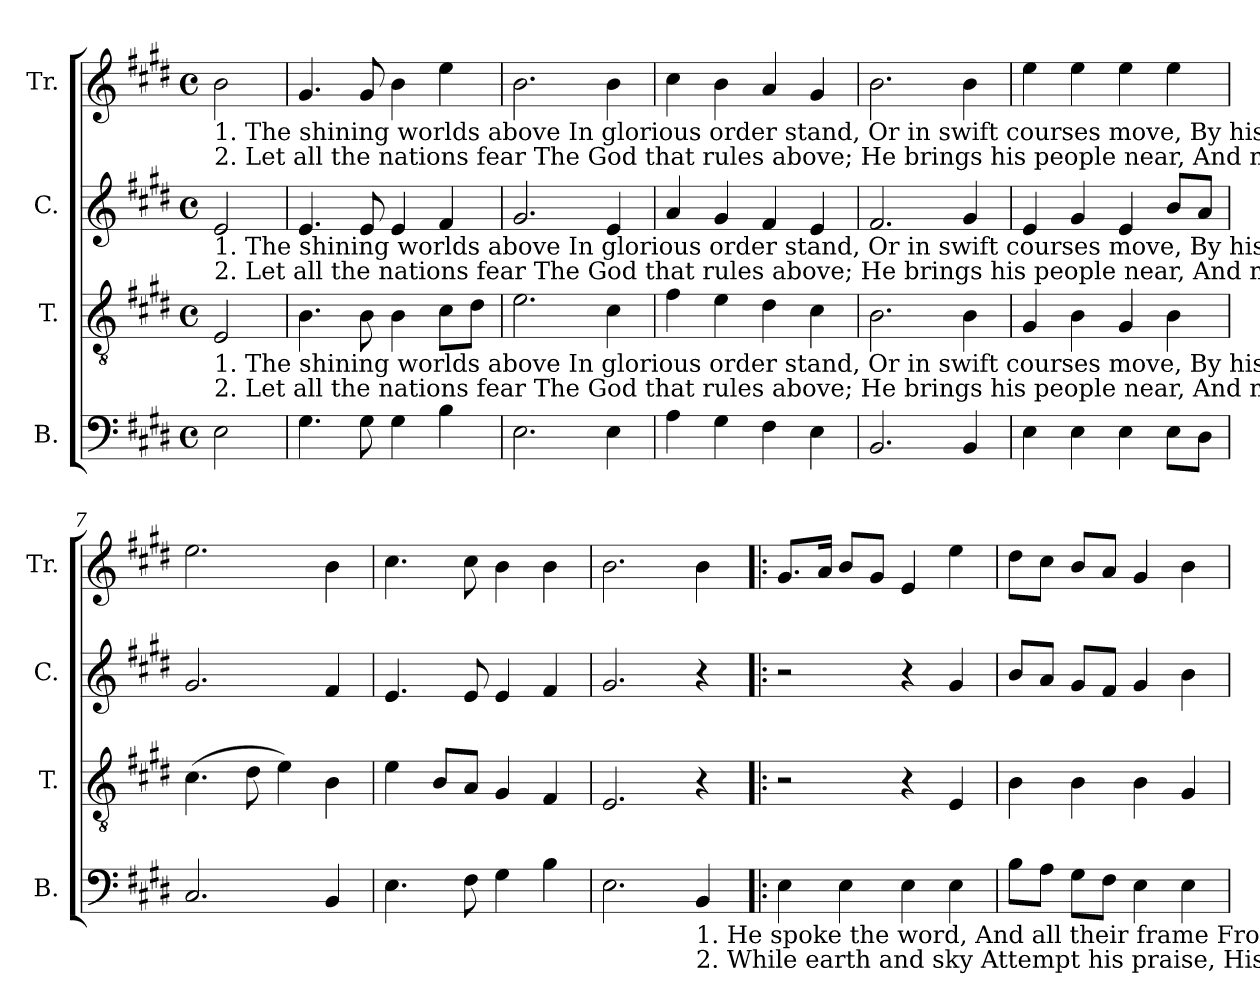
**kern	**kern	**kern	**kern
*part4	*part3	*part2	*part1
*staff4	*staff3	*staff2	*staff1
*I"B.	*I"T.	*I"C.	*I"Tr.
*I'B.	*I'T.	*I'C.	*I'Tr.
*clefF4	*clefGv2	*clefG2	*clefG2
*k[f#c#g#d#]	*k[f#c#g#d#]	*k[f#c#g#d#]	*k[f#c#g#d#]
*M4/4	*M4/4	*M4/4	*M4/4
*met(c)	*met(c)	*met(c)	*met(c)
*MM110	*MM110	*MM110	*MM110
=1	=1	=1	=1
!	!	!	!LO:TX:b:t=1. The    shining  worlds   above      In glorious order stand,     Or  in  swift  courses   move,         By  his  supreme  command&colon;    He     spoke   the  word,  And  all  their frame  From
!	!	!	!LO:TX:b:t=2. Let     all  the  nations    fear     The God that rules above;    He  brings  his  people  near,       And makes them taste his love&colon;  While  earth   and   sky    Attempt  his  praise,  His
!	!	!LO:TX:b:t=1. The    shining  worlds   above      In glorious order stand,     Or  in  swift  courses   move,         By    his   supreme  command&colon;                                     He  spoke  the word,  And	!
!	!	!LO:TX:b:t=2. Let     all  the  nations    fear     The God that rules above;    He  brings  his  people  near,         And makes them taste his love&colon;                                   While earth  and  sky   At –	!
!	!LO:TX:b:t=1. The    shining  worlds   above      In glorious order stand,     Or  in  swift  courses   move,         By    his  supreme   command&colon;                                     He  spoke  the word,  And	!	!
!	!LO:TX:b:t=2. Let     all  the  nations    fear     The God that rules above;    He  brings  his  people  near,         And makes them taste his love&colon;                                   While  earth and  sky   At –	!	!
2E!\	2E!/	2e!/	2b!\
=2	=2	=2	=2
4.G#!\	4.B!\	4.e!/	4.g#!/
8G#!\	8B!\	8e!/	8g#!/
4G#!\	4B!\	4e!/	4b!\
4B!\	8c#!\L	4f#!/	4ee!\
.	8d#!\J	.	.
=3	=3	=3	=3
2.E!\	2.e!\	2.g#!/	2.b!\
4E!\	4c#!\	4e!/	4b!\
=4	=4	=4	=4
4A!\	4f#!\	4a!/	4cc#!\
4G#!\	4e!\	4g#!/	4b!\
4F#!\	4d#!\	4f#!/	4a!/
4E!\	4c#!\	4e!/	4g#!/
=5	=5	=5	=5
2.BB!/	2.B!\	2.f#!/	2.b!\
4BB!/	4B!\	4g#!/	4b!\
=6	=6	=6	=6
4E!\	4G#!/	4e!/	4ee!\
4E!\	4B!\	4g#!/	4ee!\
4E!\	4G#!/	4e!/	4ee!\
8E!\L	4B!\	8b!/L	4ee!\
8D#!\J	.	8a!/J	.
=7	=7	=7	=7
2.C#!/	(>4.c#!\	2.g#!/	2.ee!\
.	8d#!\	.	.
.	4e!\)	.	.
4BB!/	4B!\	4f#!/	4b!\
=8	=8	=8	=8
4.E!\	4e!\	4.e!/	4.cc#!\
.	8B!/L	.	.
8F#!\	8A!/J	8e!/	8cc#!\
4G#!\	4G#!/	4e!/	4b!\
4B!\	4F#!/	4f#!/	4b!\
=9	=9	=9	=9
2.E!\	2.E!/	2.g#!/	2.b!\
!LO:TX:b:t=1. He   spoke  the   word,  And   all   their frame  From	!	!	!
!LO:TX:b:t=2. While earth and    sky    Attempt  his   praise,  His	!	!	!
4BB!/	4r	4r	4b!\
=10!|:	=10!|:	=10!|:	=10!|:
4E!\	2r	2r	8.g#!/L
.	.	.	16a!/Jk
4E!\	.	.	8b!/L
.	.	.	8g#!/J
4E!\	4r	4r	4e!/
4E!\	4E!/	4g#!/	4ee!\
=11	=11	=11	=11
8B!\L	4B!\	8b!/L	8dd#!\L
8A!\J	.	8a!/J	8cc#!\J
8G#!\L	4B!\	8g#!/L	8b!/L
8F#!\J	.	8f#!/J	8a!/J
4E!\	4B!\	4g#!/	4g#!/
4E!\	4G#!/	4b!\	4b!\
=	=	=	=
*-	*-	*-	*-
